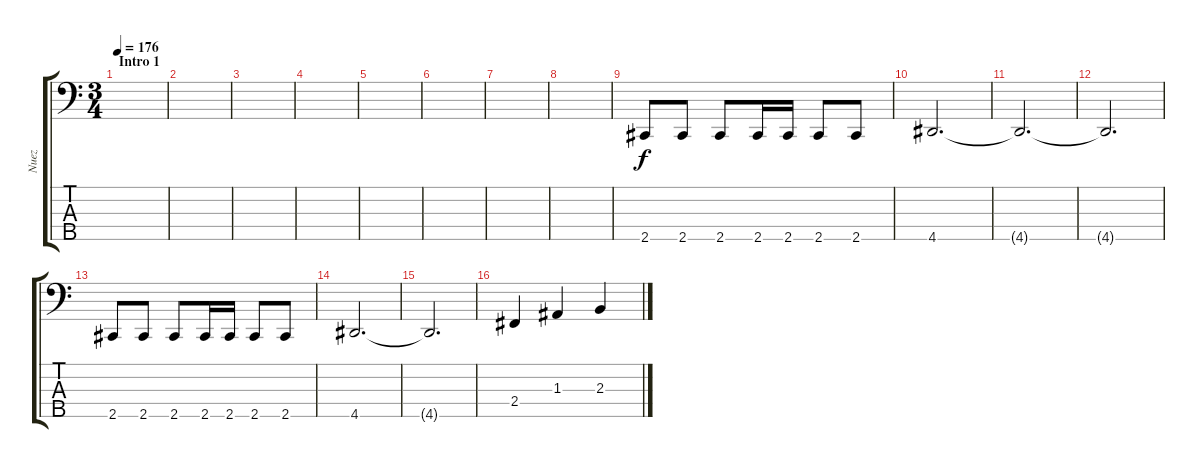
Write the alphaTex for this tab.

\track ("Nuez" "Nuez") {instrument electricbassfinger}
\staff {score tabs}
\tuning (G2 D2 A1 E1 B0) {hide}
\ts (3 4)
\section ("" "Intro 1")
\tempo 176
\clef f4
\ks c
|
|
|
|
|
|
|
|
2.5.8 2.5.8 2.5.8 2.5.16 2.5.16 2.5.8 2.5.8 |
4.5.2{d} |
4.5{t}.2{d} |
4.5{t}.2{d} |
2.5.8 2.5.8 2.5.8 2.5.16 2.5.16 2.5.8 2.5.8 |
4.5.2{d} |
4.5{t}.2{d} |
2.4.4 1.3.4 2.3.4
